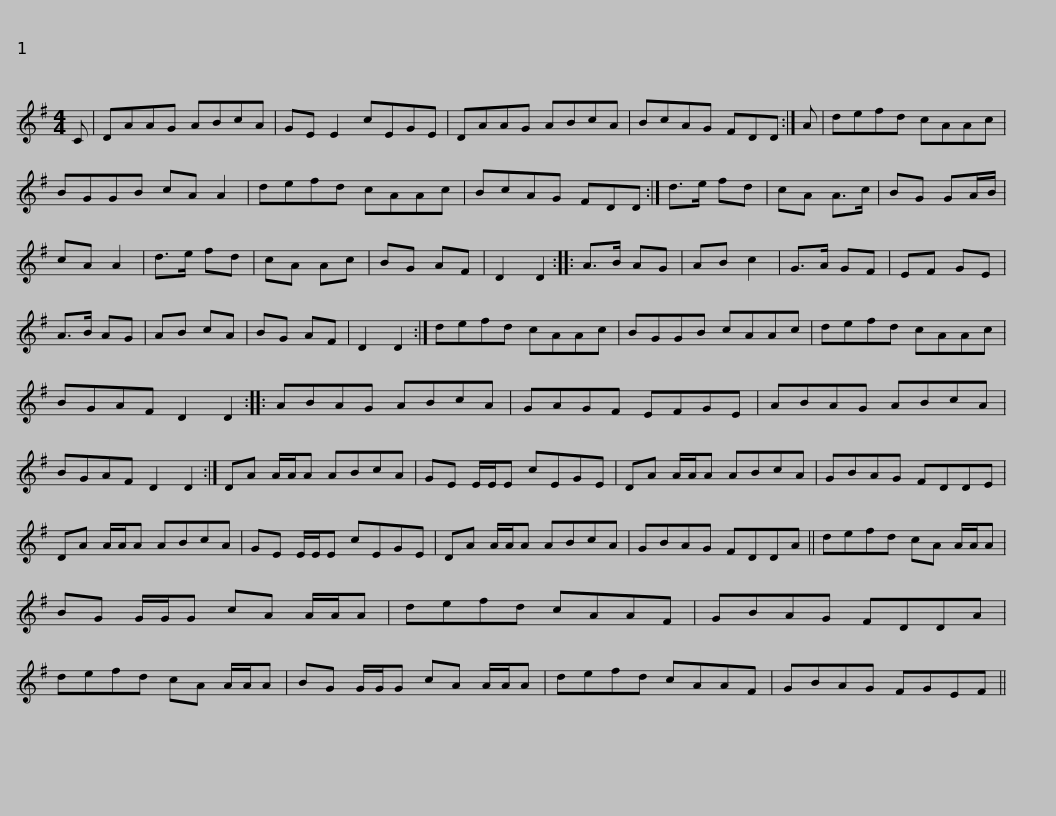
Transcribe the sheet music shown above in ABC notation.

X:1
L:1/8
M:4/4
I:linebreak $
K:G
V:1 treble
V:1
 C | DAAG ABcA | GE E2 cEGE | DAAG ABcA | BcAG FDD :| %5
 A | defd cAAc |$ BGGB cA A2 | defd cAAc | BcAG FDD :| %10
 d>e fd | cA A>c | BG GA/B/ | cA A2 | d>e fd |$ %15
 cA Ac | BG AF | D2 D2 :: A>B AG | AB c2 | %20
 G>A GF | EF GE | A>B AG | AB cA | BG AF | %25
 D2 D2 :|$ defd cAAc | BGGB cAAc | defd cAAc | BGAF D2 D2 :: %30
 ABAG ABcA |$ GAGF EFGE | ABAG ABcA | BGAF D2 D2 :| DA A/A/A ABcA | %35
 GE E/E/E cEGE |$ DA A/A/A ABcA | GBAG FDDE | DA A/A/A ABcA | GE E/E/E cEGE | %40
 DA A/A/A ABcA |$ GBAG FDDA || defd cA A/A/A | BG G/G/G cA A/A/A | defd cAAF | %45
 GBAG FDDA |$ defd cA A/A/A | BG G/G/G cA A/A/A | defd cAAF | GBAG FGEF || %50
